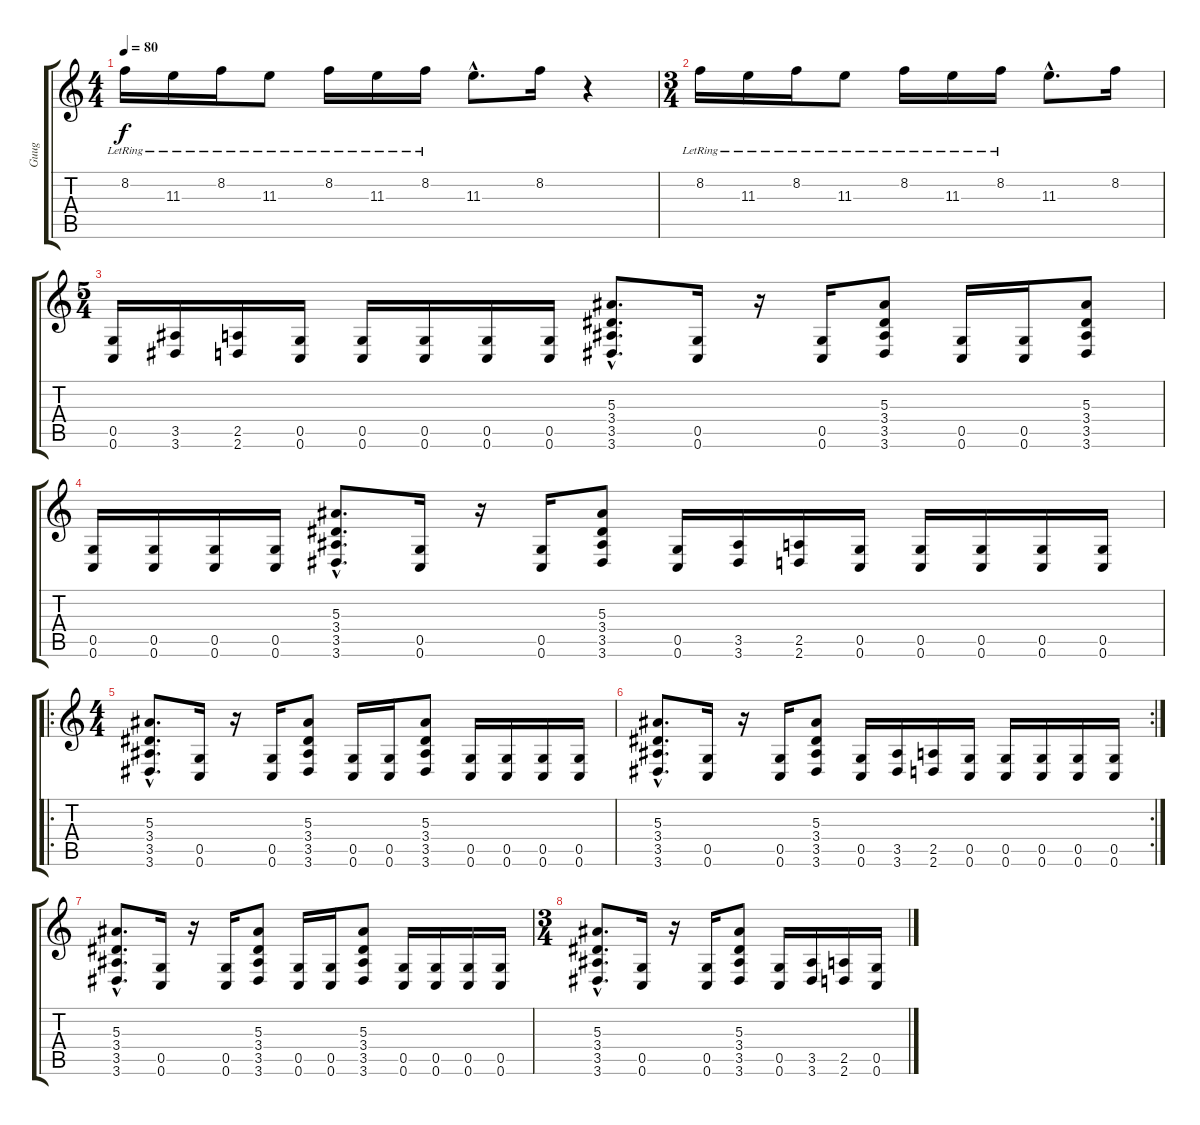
\track ("Guug" "Guug") {instrument overdrivenguitar}
\staff {score tabs}
\tuning (D4 A3 F3 C3 G2 C2) {hide}
\ts (4 4)
\tempo 80
\clef g2
\ks c
8.2{lr}.16{dy f} 11.3{lr}.16 8.2{lr}.16 11.3{lr}.8 8.2{lr}.16 11.3{lr}.16 8.2{lr}.16 11.3{hac}.8{d} 8.2.16 r.4 |
\ts (3 4)
8.2{lr}.16 11.3{lr}.16 8.2{lr}.16 11.3{lr}.8 8.2{lr}.16 11.3{lr}.16 8.2{lr}.16 11.3{hac}.8{d} 8.2.16 |
\ts (5 4)
(0.5 0.6).16 (3.5 3.6).16 (2.5 2.6).16 (0.5 0.6).16 (0.5 0.6).16 (0.5 0.6).16 (0.5 0.6).16 (0.5 0.6).16 (5.3{hac} 3.4{hac} 3.5{hac} 3.6{hac}).8{d} (0.5 0.6).16 r.16 (0.5 0.6).16 (5.3 3.4 3.5 3.6).8 (0.5 0.6).16 (0.5 0.6).16 (5.3 3.4 3.5 3.6).8 |
(0.5 0.6).16 (0.5 0.6).16 (0.5 0.6).16 (0.5 0.6).16 (5.3{hac} 3.4{hac} 3.5{hac} 3.6{hac}).8{d} (0.5 0.6).16 r.16 (0.5 0.6).16 (5.3 3.4 3.5 3.6).8 (0.5 0.6).16 (3.5 3.6).16 (2.5 2.6).16 (0.5 0.6).16 (0.5 0.6).16 (0.5 0.6).16 (0.5 0.6).16 (0.5 0.6).16 |
\ro
\ts (4 4)
(5.3{hac} 3.4{hac} 3.5{hac} 3.6{hac}).8{d} (0.5 0.6).16 r.16 (0.5 0.6).16 (5.3 3.4 3.5 3.6).8 (0.5 0.6).16 (0.5 0.6).16 (5.3 3.4 3.5 3.6).8 (0.5 0.6).16 (0.5 0.6).16 (0.5 0.6).16 (0.5 0.6).16 |
\rc 2
(5.3{hac} 3.4{hac} 3.5{hac} 3.6{hac}).8{d} (0.5 0.6).16 r.16 (0.5 0.6).16 (5.3 3.4 3.5 3.6).8 (0.5 0.6).16 (3.5 3.6).16 (2.5 2.6).16 (0.5 0.6).16 (0.5 0.6).16 (0.5 0.6).16 (0.5 0.6).16 (0.5 0.6).16 |
(5.3{hac} 3.4{hac} 3.5{hac} 3.6{hac}).8{d} (0.5 0.6).16 r.16 (0.5 0.6).16 (5.3 3.4 3.5 3.6).8 (0.5 0.6).16 (0.5 0.6).16 (5.3 3.4 3.5 3.6).8 (0.5 0.6).16 (0.5 0.6).16 (0.5 0.6).16 (0.5 0.6).16 |
\ts (3 4)
(5.3{hac} 3.4{hac} 3.5{hac} 3.6{hac}).8{d} (0.5 0.6).16 r.16 (0.5 0.6).16 (5.3 3.4 3.5 3.6).8 (0.5 0.6).16 (3.5 3.6).16 (2.5 2.6).16 (0.5 0.6).16
